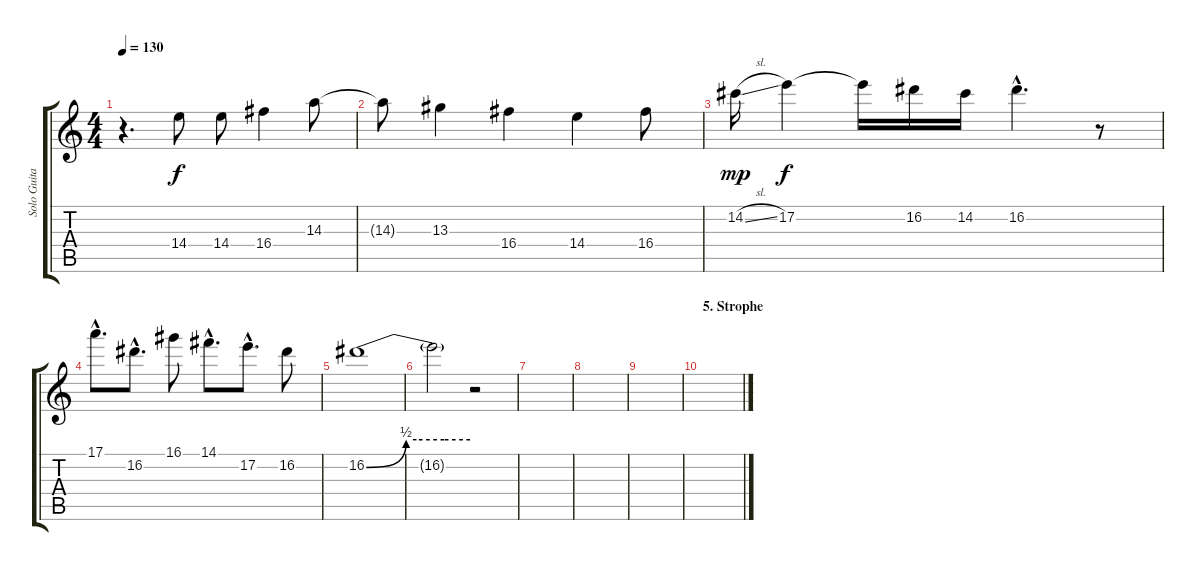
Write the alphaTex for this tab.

\track ("Solo Guitar" "Solo Guita") {instrument overdrivenguitar}
\staff {score tabs}
\tuning (E4 B3 G3 D3 A2 E2) {hide}
\ts (4 4)
\tempo 130
\clef g2
\ks c
r.4{d dy f} 14.4.8 14.4.8 16.4.4 14.3.8 |
14.3{t}.8 13.3.4 16.4.4 14.4.4 16.4.8 |
14.2{sl}.16{dy mp} 17.2.4{dy f} 17.2{t}.16 16.2.16 14.2.16 16.2{hac}.4{d} r.8 |
17.1{hac}.8{d} 16.2{hac}.8{d} 16.1.8 14.1{hac}.8{d} 17.2{hac}.8{d} 16.2.8 |
16.2{be (custom 0 0 23 2 29 2 45 2 60 2)}.1 |
16.2{t}.2 r.2 |
|
|
|
\section ("" "5. Strophe")
